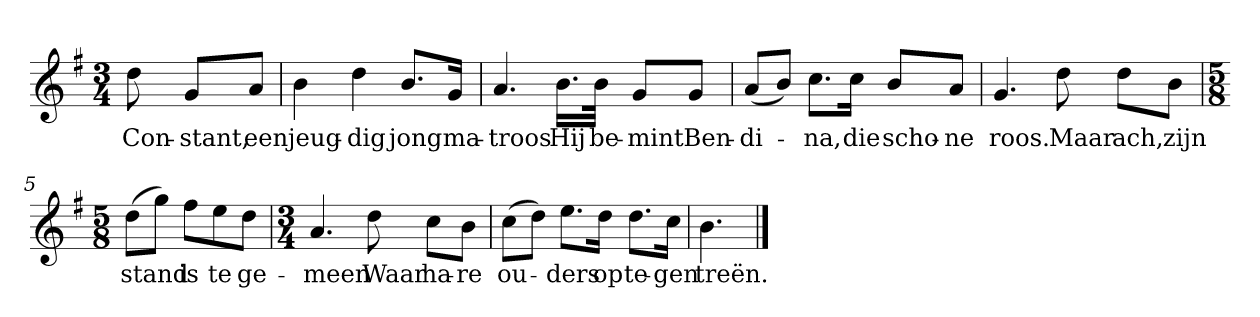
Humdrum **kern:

**kern	**text
*part1	*part1
*staff1	*staff1
*clefG2	*
*k[f#]	*
*G:	*
*M3/4	*
*MM120	*
=	=
8dd	Con-
8g/L	-stant,
8a/J	een
=1	=1
4b	jeug-
4dd	-dig
8.b/L	jong
16g/Jk	ma-
=2	=2
4.a	-troos
16.b\LL	Hij
32b\JJk	be-
8g/L	-mint
8g/J	Ben-
=3	=3
(8a/L	-di-
8b/J)	.
8.cc\L	-na,
16cc\Jk	die
8b/L	scho-
8a/J	-ne
=4	=4
4.g	roos.
8dd	Maar
8dd\L	ach,
8b\J	zijn
=5	=5
*M5/8	*
(8dd\L	stand
8gg\J)	.
8ff#\L	is
8ee\	te
8dd\J	ge-
=6	=6
*M3/4	*
4.a	-meen
8dd	Waar
8cc\L	ha-
8b\J	-re
=7	=7
(8cc\L	ou-
8dd\J)	.
8.ee\L	-ders
16dd\Jk	op
8.dd\L	te-
16cc\Jk	-gen
=8	=8
4.b	treën.
==	==
*-	*-
